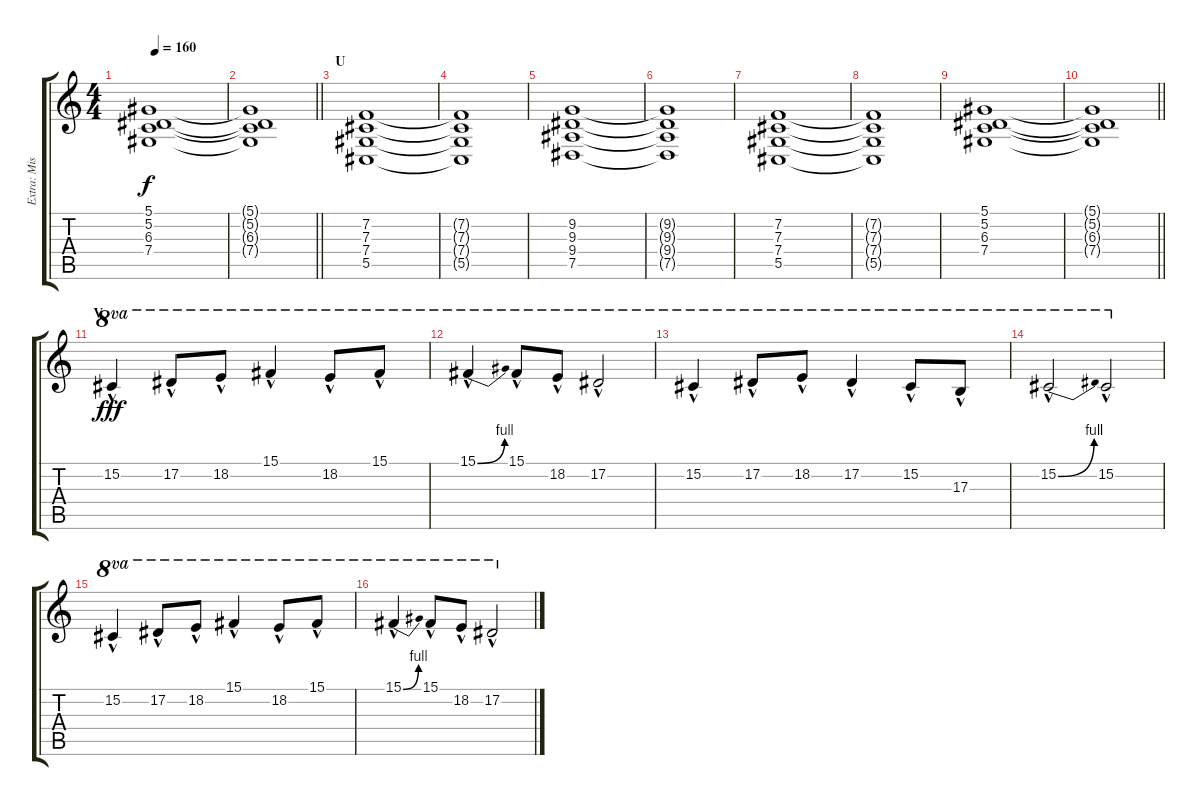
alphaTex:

\track ("Extra: Misc" "Extra: Mis") {instrument pad4choir}
\staff {score tabs}
\tuning (Eb4 Bb3 Gb3 Db3 Ab2 Eb2) {hide}
\ts (4 4)
\tempo 160
\clef g2
\ks c
(5.1 5.2 6.3 7.4).1{dy f} |
\barLineRight lightlight
(5.1{t} 5.2{t} 6.3{t} 7.4{t}).1 |
\section ("" "U")
(7.2 7.3 7.4 5.5).1 |
(7.2{t} 7.3{t} 7.4{t} 5.5{t}).1 |
(9.2 9.3 9.4 7.5).1 |
(9.2{t} 9.3{t} 9.4{t} 7.5{t}).1 |
(7.2 7.3 7.4 5.5).1 |
(7.2{t} 7.3{t} 7.4{t} 5.5{t}).1 |
(5.1 5.2 6.3 7.4).1 |
\barLineRight lightlight
(5.1{t} 5.2{t} 6.3{t} 7.4{t}).1 |
\section ("" "V")
15.2{hac}.4{ot 8va dy fff} 17.2{hac}.8{ot 8va} 18.2{hac}.8{ot 8va} 15.1{hac}.4{ot 8va} 18.2{hac}.8{ot 8va} 15.1{hac}.8{ot 8va} |
15.1{be (bend 0 0 60 4) hac}.4{ot 8va} 15.1{hac}.8{ot 8va} 18.2{hac}.8{ot 8va} 17.2{hac}.2{ot 8va} |
15.2{hac}.4{ot 8va} 17.2{hac}.8{ot 8va} 18.2{hac}.8{ot 8va} 17.2{hac}.4{ot 8va} 15.2{hac}.8{ot 8va} 17.3{hac}.8{ot 8va} |
15.2{be (bend 0 0 60 4) hac}.2{ot 8va} 15.2{hac}.2{ot 8va} |
15.2{hac}.4{ot 8va} 17.2{hac}.8{ot 8va} 18.2{hac}.8{ot 8va} 15.1{hac}.4{ot 8va} 18.2{hac}.8{ot 8va} 15.1{hac}.8{ot 8va} |
15.1{be (bend 0 0 60 4) hac}.4{ot 8va} 15.1{hac}.8{ot 8va} 18.2{hac}.8{ot 8va} 17.2{hac}.2{ot 8va}
